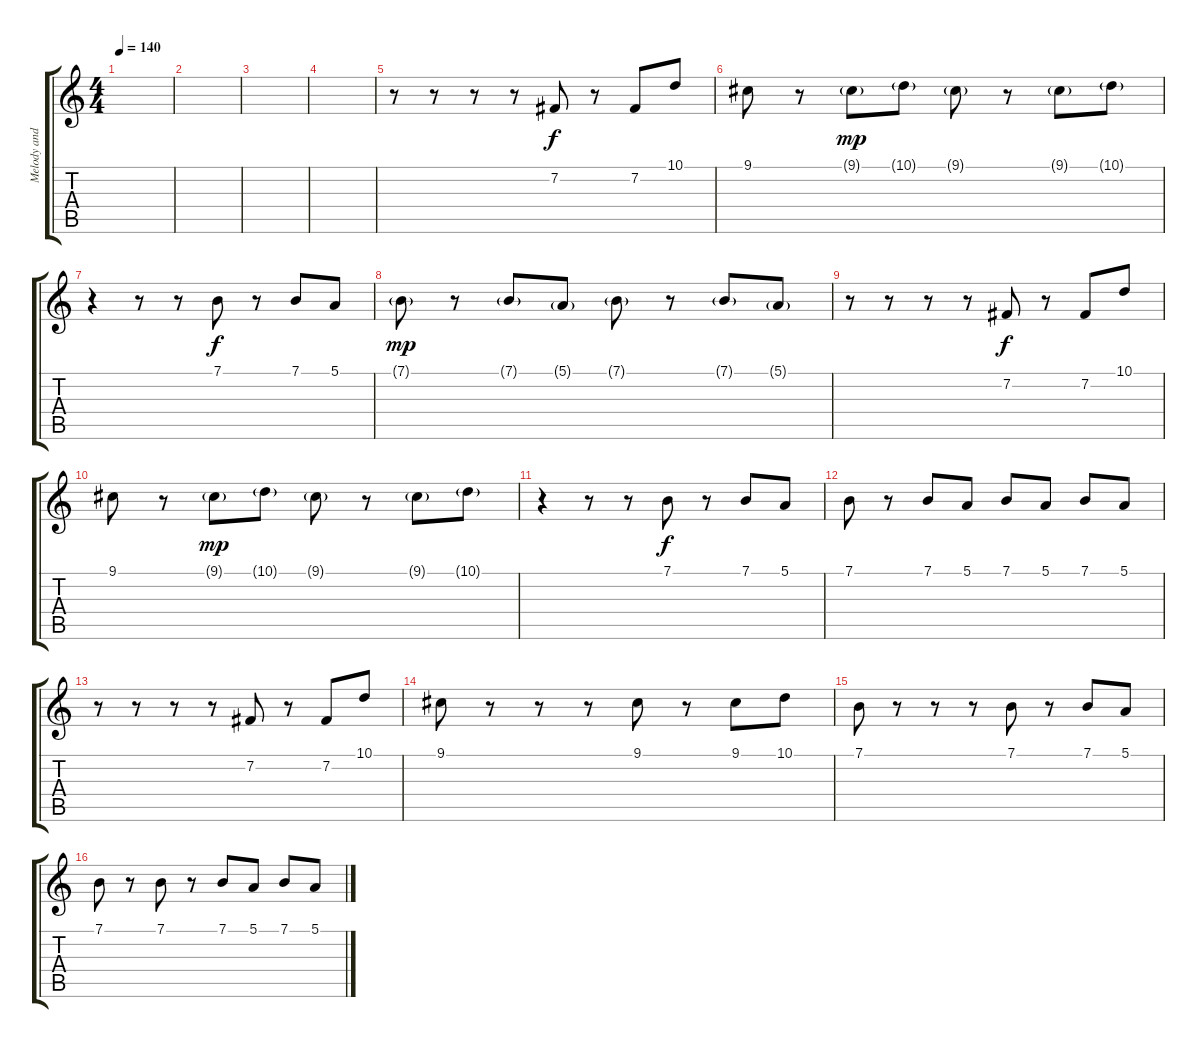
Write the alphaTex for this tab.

\track ("Melody and Vocals" "Melody and") {instrument lead2sawtooth}
\staff {score tabs}
\tuning (E4 B3 G3 D3 A2 E2) {hide}
\ts (4 4)
\tempo 140
\clef g2
\ks c
|
|
|
|
r.8 r.8 r.8 r.8 7.2.8 r.8 7.2.8 10.1.8 |
9.1.8 r.8{volume 8} 9.1{g}.8{dy mp} 10.1{g}.8 9.1{g}.8 r.8 9.1{g}.8 10.1{g}.8 |
r.4 r.8 r.8 7.1.8{dy f volume 16} r.8 7.1.8 5.1.8 |
7.1{g}.8{dy mp volume 9} r.8 7.1{g}.8 5.1{g}.8 7.1{g}.8 r.8 7.1{g}.8 5.1{g}.8 |
r.8 r.8 r.8 r.8 7.2.8{dy f volume 16} r.8 7.2.8 10.1.8 |
9.1.8 r.8{volume 8} 9.1{g}.8{dy mp} 10.1{g}.8 9.1{g}.8 r.8 9.1{g}.8 10.1{g}.8 |
r.4 r.8 r.8 7.1.8{dy f volume 16} r.8 7.1.8 5.1.8 |
7.1.8 r.8 7.1.8 5.1.8 7.1.8 5.1.8 7.1.8 5.1.8 |
r.8 r.8 r.8 r.8 7.2.8 r.8 7.2.8 10.1.8 |
9.1.8 r.8 r.8 r.8 9.1.8 r.8 9.1.8 10.1.8 |
7.1.8 r.8 r.8 r.8 7.1.8 r.8 7.1.8 5.1.8 |
7.1.8 r.8 7.1.8 r.8 7.1.8 5.1.8 7.1.8 5.1.8
